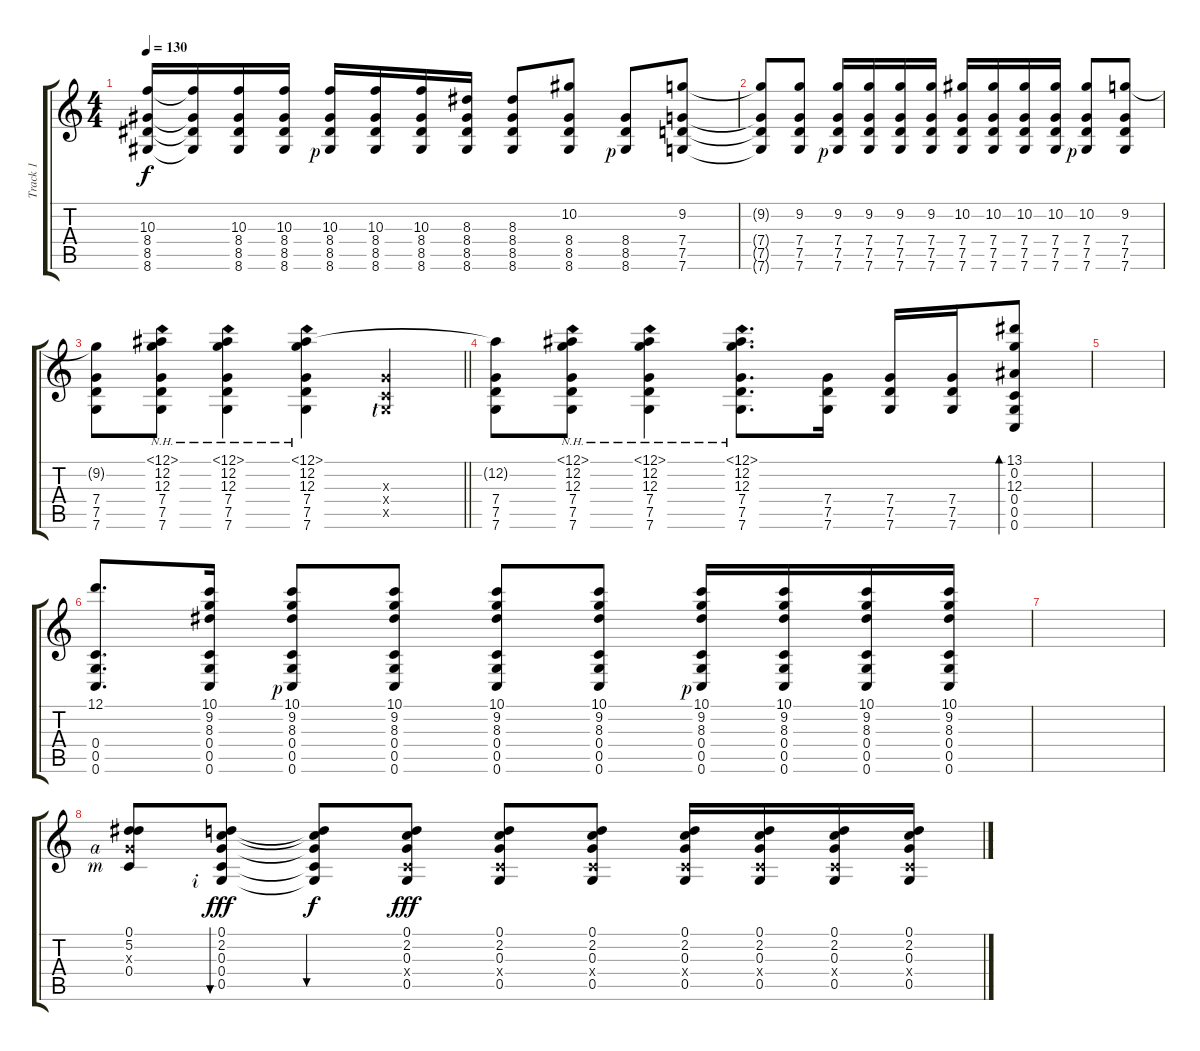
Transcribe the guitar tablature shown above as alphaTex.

\track ("Track 1" "Track 1") {instrument acousticguitarsteel}
\staff {score tabs}
\tuning (D4 Bb3 G3 C3 G2 C2) {hide}
\ts (4 4)
\tempo 130
\clef g2
\ks c
(10.3 8.4 8.5 8.6).16{dy f} (10.3{t} 8.4{t} 8.5{t} 8.6{t}).16 (10.3 8.4 8.5 8.6).16 (10.3 8.4 8.5 8.6).16 (10.3 8.4 8.5 8.6{rf 1}).16 (10.3 8.4 8.5 8.6).16 (10.3 8.4 8.5 8.6).16 (8.3 8.4 8.5 8.6).16 (8.3 8.4 8.5 8.6).8 (10.2 8.4 8.5 8.6).8 (8.4 8.5 8.6{rf 1}).8 (9.2 7.4 7.5 7.6).8 |
(9.2{t} 7.4{t} 7.5{t} 7.6{t}).8 (9.2 7.4 7.5 7.6).8 (9.2 7.4 7.5 7.6{rf 1}).16 (9.2 7.4 7.5 7.6).16 (9.2 7.4 7.5 7.6).16 (9.2 7.4 7.5 7.6).16 (10.2 7.4 7.5 7.6).16 (10.2 7.4 7.5 7.6).16 (10.2 7.4 7.5 7.6).16 (10.2 7.4 7.5 7.6).16 (10.2 7.4 7.5 7.6{rf 1}).8 (9.2 7.4 7.5 7.6).8 |
\barLineRight lightlight
(9.2{t} 7.4 7.5 7.6).8 (12.1{nh} 12.2 12.3 7.4 7.5 7.6).8 (12.1{nh} 12.2 12.3 7.4 7.5 7.6).4 (12.1{nh} 12.2 12.3 7.4 7.5 7.6).4 (0.3{x} 0.4{x} 0.5{x lf 1}).4 |
(12.2{t} 7.4 7.5 7.6).8 (12.1{nh} 12.2 12.3 7.4 7.5 7.6).8 (12.1{nh} 12.2 12.3 7.4 7.5 7.6).4 (12.1{nh} 12.2 12.3 7.4 7.5 7.6).8{d} (7.4 7.5 7.6).16 (7.4 7.5 7.6).16 (7.4 7.5 7.6).16 (13.1 0.2 12.3 0.4 0.5 0.6).8{bd 30} |
|
(12.1 0.4 0.5 0.6).8{d} (10.1 9.2 8.3 0.4 0.5 0.6).16 (10.1 9.2 8.3 0.4 0.5 0.6{rf 1}).8 (10.1 9.2 8.3 0.4 0.5 0.6).8 (10.1 9.2 8.3 0.4 0.5 0.6).8 (10.1 9.2 8.3 0.4 0.5 0.6).8 (10.1 9.2 8.3 0.4 0.5 0.6{rf 1}).16 (10.1 9.2 8.3 0.4 0.5 0.6).16 (10.1 9.2 8.3 0.4 0.5 0.6).16 (10.1 9.2 8.3 0.4 0.5 0.6).16 |
|
(0.1 5.2 0.3{x rf 4} 0.4{rf 3}).8 (0.1 2.2 0.3 0.4 0.5{rf 2}).8{bu 30 dy fff} (0.1{t} 2.2{t} 0.3{t} 0.4{t} 0.5{t}).8{bu 30 dy f} (0.1 2.2 0.3 0.4{x} 0.5).8{dy fff} (0.1 2.2 0.3 0.4{x} 0.5).8 (0.1 2.2 0.3 0.4{x} 0.5).8 (0.1 2.2 0.3 0.4{x} 0.5).16 (0.1 2.2 0.3 0.4{x} 0.5).16 (0.1 2.2 0.3 0.4{x} 0.5).16 (0.1 2.2 0.3 0.4{x} 0.5).16
